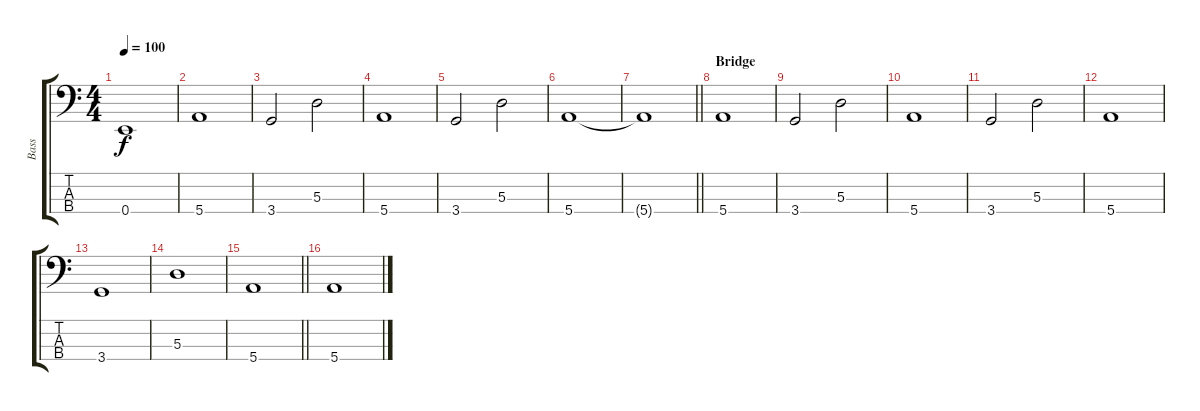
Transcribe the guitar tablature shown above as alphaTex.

\track ("Bass" "Bass") {instrument electricbassfinger}
\staff {score tabs}
\tuning (G2 D2 A1 E1) {hide}
\ts (4 4)
\tempo 100
\clef f4
\ks c
0.4.1{dy f} |
5.4.1 |
3.4.2 5.3.2 |
5.4.1 |
3.4.2 5.3.2 |
5.4.1 |
\barLineRight lightlight
5.4{t}.1 |
\section ("" "Bridge")
5.4.1 |
3.4.2 5.3.2 |
5.4.1 |
3.4.2 5.3.2 |
5.4.1 |
3.4.1 |
5.3.1 |
\barLineRight lightlight
5.4.1 |
5.4.1
